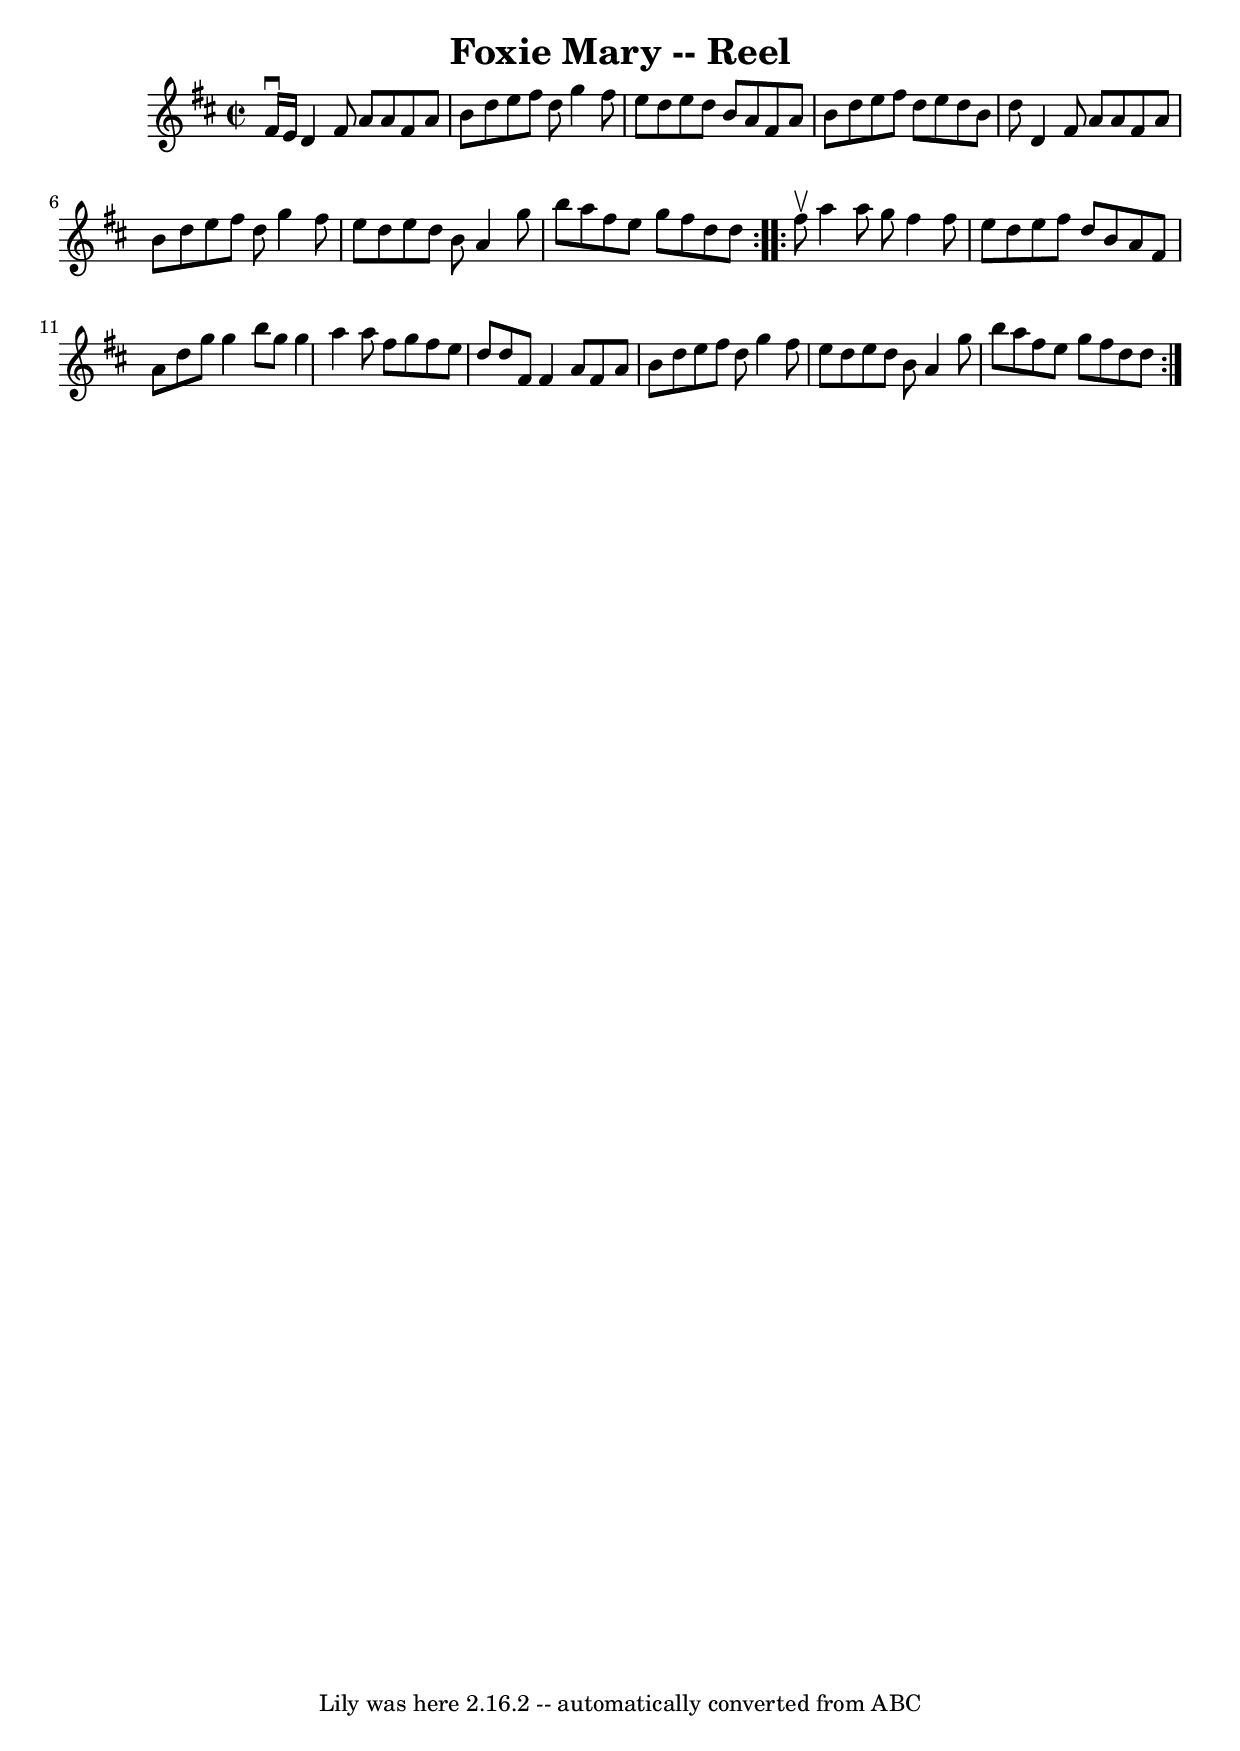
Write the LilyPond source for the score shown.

\version "2.7.40"
\include "Mammoth.ily"
\header {
	%% book = "Ryan's Mammoth Collection"
	crossRefNumber = "1"
	footnotes = "\\\\45"
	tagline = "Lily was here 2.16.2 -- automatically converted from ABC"
	title = "Foxie Mary -- Reel"
}
voicedefault =  {


\repeat volta 2 {
\override Staff.TimeSignature #'style = #'C
 \time 2/2 \key d \major fis'16^\downbow e'16  |
 d'4 fis'8   
 a'8 a'8 fis'8 a'8 b'8    |
 d''8 e''8 fis''8 d''8 
 g''4 fis''8 e''8    |
 d''8 e''8 d''8 b'8 a'8    
fis'8 a'8 b'8    |
 d''8 e''8 fis''8 d''8 e''8    
d''8 b'8 d''8    |
 d'4 fis'8 a'8 a'8 fis'8 a'8  
 b'8    |
 d''8 e''8 fis''8 d''8 g''4 fis''8 e''8    
|
 d''8 e''8 d''8 b'8 a'4 g''8 b''8    |
   
a''8 fis''8 e''8 g''8 fis''8 d''8 d''8    }     
\repeat volta 2 { fis''8^\upbow |
 a''4 a''8 g''8 fis''4  
 fis''8 e''8    |
 d''8 e''8 fis''8 d''8 b'8 a'8    
fis'8 a'8    |
 d''8 g''8 g''4 b''8 g''8 g''4    
|
 a''4 a''8 fis''8 g''8 fis''8 e''8 d''8    |
 
 d''8 fis'8 fis'4 a'8 fis'8 a'8 b'8    |
 d''8    
e''8 fis''8 d''8 g''4 fis''8 e''8    |
 d''8 e''8    
d''8 b'8 a'4 g''8 b''8    |
 a''8 fis''8 e''8 g''8 
 fis''8 d''8 d''8    }   
}

\score{
    <<

	\context Staff="default"
	{
	    \voicedefault 
	}

    >>
	\layout {
	}
	\midi {}
}
